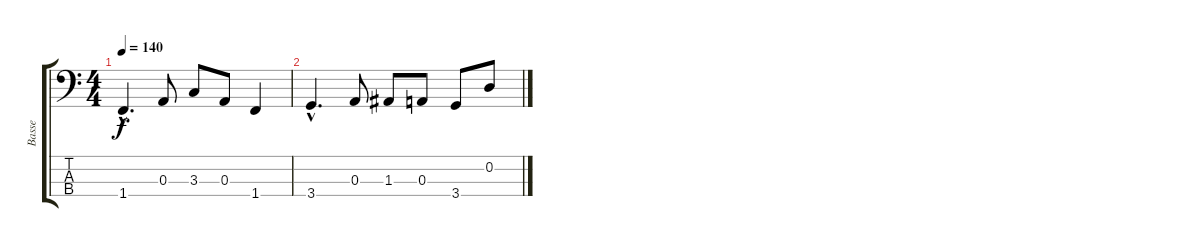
\track ("Basse" "Basse") {instrument electricbasspick}
\staff {score tabs}
\tuning (G2 D2 A1 E1) {hide}
\ts (4 4)
\tempo 140
\clef f4
\ks c
1.4{hac}.4{d dy f} 0.3.8 3.3.8 0.3.8 1.4.4 |
3.4{hac}.4{d} 0.3.8 1.3.8 0.3.8 3.4.8 0.2.8
